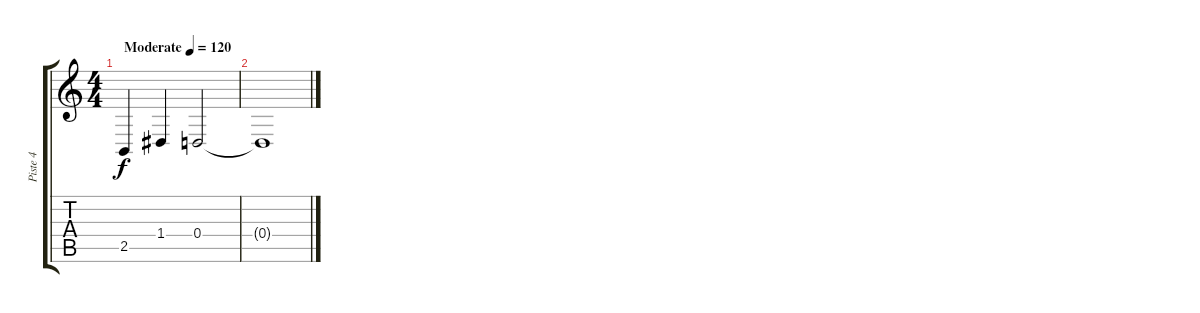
\track ("Piste 4" "Piste 4") {instrument frenchhorn}
\staff {score tabs}
\tuning (E4 B3 G3 D3 A2 E2) {hide}
\ts (4 4)
\tempo (120 "Moderate")
\clef g2
\ks c
2.5.4{dy f instrument frenchhorn} 1.4.4 0.4.2 |
0.4{t}.1
